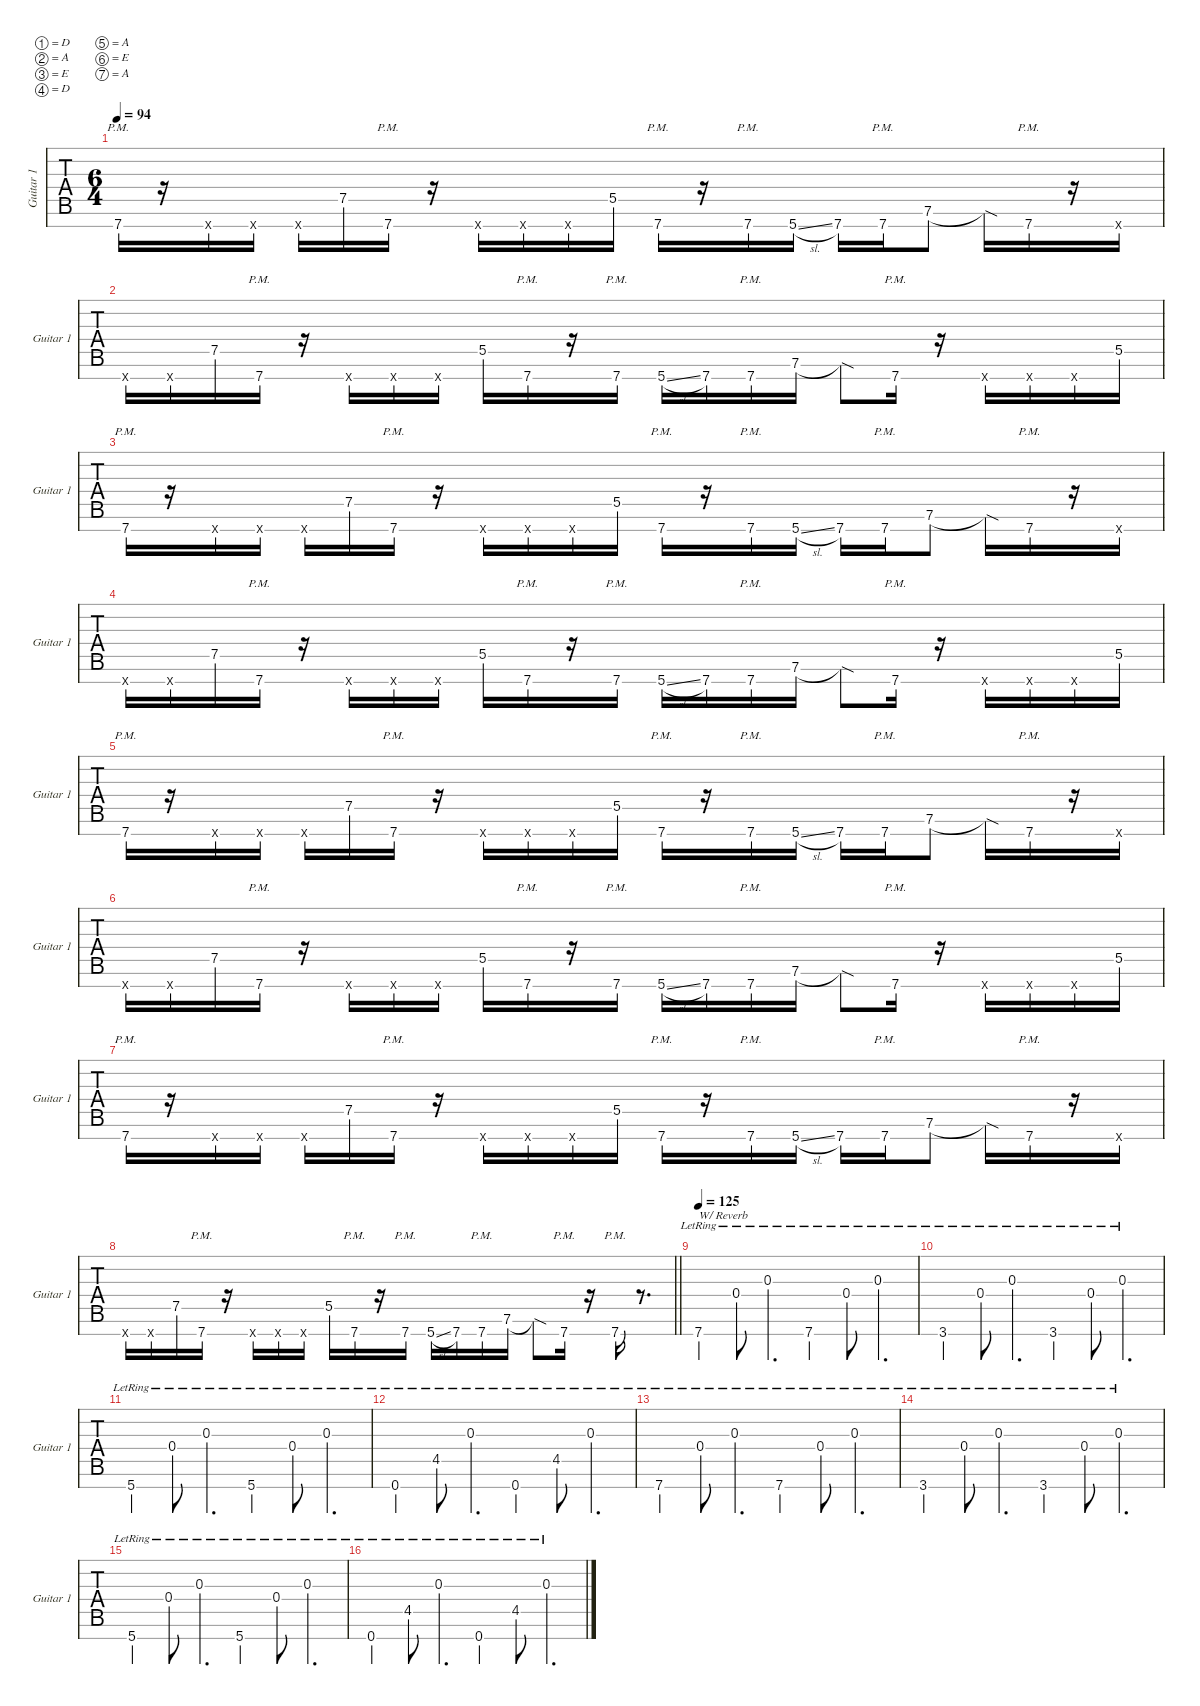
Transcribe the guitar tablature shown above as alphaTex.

\defaultSystemsLayout 4
\hideDynamics
\bracketExtendMode nobrackets
\singleTrackTrackNamePolicy allsystems
\multiTrackTrackNamePolicy allsystems
\firstSystemTrackNameMode fullname
\otherSystemsTrackNameMode fullname
\otherSystemsTrackNameOrientation horizontal
\track ("Guitar 1" "Guitar 1") {instrument distortionguitar}
\staff {tabs}
\tuning (D4 A3 E3 D3 A2 E2 A1)
\ts (6 4)
\tempo 94
\clef g2
\ks c
7.7{pm}.16{dy mf} r.16 7.7{x}.16 7.7{x}.16 7.7{x}.16 7.5.16 7.7{pm}.16 r.16 7.7{x}.16 7.7{x}.16 7.7{x}.16 5.5.16 7.7{pm}.16 r.16 7.7{pm}.16 5.7{sl}.16 7.7.16 7.7{pm}.16 7.6.8 7.6{sod t}.16 7.7{pm}.16 r.16 7.7{x}.16 |
7.7{x}.16 7.7{x}.16 7.5.16 7.7{pm}.16 r.16 7.7{x}.16 7.7{x}.16 7.7{x}.16 5.5.16 7.7{pm}.16 r.16 7.7{pm}.16 5.7{sl}.16 7.7.16 7.7{pm}.16 7.6.16 7.6{sod t}.8 7.7{pm}.16 r.16 7.7{x}.16 7.7{x}.16 7.7{x}.16 5.5.16 |
7.7{pm}.16 r.16 7.7{x}.16 7.7{x}.16 7.7{x}.16 7.5.16 7.7{pm}.16 r.16 7.7{x}.16 7.7{x}.16 7.7{x}.16 5.5.16 7.7{pm}.16 r.16 7.7{pm}.16 5.7{sl}.16 7.7.16 7.7{pm}.16 7.6.8 7.6{sod t}.16 7.7{pm}.16 r.16 7.7{x}.16 |
7.7{x}.16 7.7{x}.16 7.5.16 7.7{pm}.16 r.16 7.7{x}.16 7.7{x}.16 7.7{x}.16 5.5.16 7.7{pm}.16 r.16 7.7{pm}.16 5.7{sl}.16 7.7.16 7.7{pm}.16 7.6.16 7.6{sod t}.8 7.7{pm}.16 r.16 7.7{x}.16 7.7{x}.16 7.7{x}.16 5.5.16 |
7.7{pm}.16 r.16 7.7{x}.16 7.7{x}.16 7.7{x}.16 7.5.16 7.7{pm}.16 r.16 7.7{x}.16 7.7{x}.16 7.7{x}.16 5.5.16 7.7{pm}.16 r.16 7.7{pm}.16 5.7{sl}.16 7.7.16 7.7{pm}.16 7.6.8 7.6{sod t}.16 7.7{pm}.16 r.16 7.7{x}.16 |
7.7{x}.16 7.7{x}.16 7.5.16 7.7{pm}.16 r.16 7.7{x}.16 7.7{x}.16 7.7{x}.16 5.5.16 7.7{pm}.16 r.16 7.7{pm}.16 5.7{sl}.16 7.7.16 7.7{pm}.16 7.6.16 7.6{sod t}.8 7.7{pm}.16 r.16 7.7{x}.16 7.7{x}.16 7.7{x}.16 5.5.16 |
7.7{pm}.16 r.16 7.7{x}.16 7.7{x}.16 7.7{x}.16 7.5.16 7.7{pm}.16 r.16 7.7{x}.16 7.7{x}.16 7.7{x}.16 5.5.16 7.7{pm}.16 r.16 7.7{pm}.16 5.7{sl}.16 7.7.16 7.7{pm}.16 7.6.8 7.6{sod t}.16 7.7{pm}.16 r.16 7.7{x}.16 |
\barLineRight lightlight
7.7{x}.16 7.7{x}.16 7.5.16 7.7{pm}.16 r.16 7.7{x}.16 7.7{x}.16 7.7{x}.16 5.5.16 7.7{pm}.16 r.16 7.7{pm}.16 5.7{sl}.16 7.7.16 7.7{pm}.16 7.6.16 7.6{sod t}.8 7.7{pm}.16 r.16 7.7{pm}.16 r.8{d} |
\tempo (125 0.00625)
7.7{lr}.4{txt "W/ Reverb"} 0.4{lr}.8 0.3{lr}.4{d} 7.7{lr}.4 0.4{lr}.8 0.3{lr}.4{d} |
3.7{lr}.4 0.4{lr}.8 0.3{lr}.4{d} 3.7{lr}.4 0.4{lr}.8 0.3{lr}.4{d} |
5.7{lr}.4 0.4{lr}.8 0.3{lr}.4{d} 5.7{lr}.4 0.4{lr}.8 0.3{lr}.4{d} |
0.7{lr}.4 4.5{lr}.8 0.3{lr}.4{d} 0.7{lr}.4 4.5{lr}.8 0.3{lr}.4{d} |
7.7{lr}.4 0.4{lr}.8 0.3{lr}.4{d} 7.7{lr}.4 0.4{lr}.8 0.3{lr}.4{d} |
3.7{lr}.4 0.4{lr}.8 0.3{lr}.4{d} 3.7{lr}.4 0.4{lr}.8 0.3{lr}.4{d} |
5.7{lr}.4 0.4{lr}.8 0.3{lr}.4{d} 5.7{lr}.4 0.4{lr}.8 0.3{lr}.4{d} |
0.7{lr}.4 4.5{lr}.8 0.3{lr}.4{d} 0.7{lr}.4 4.5{lr}.8 0.3{lr}.4{d}
